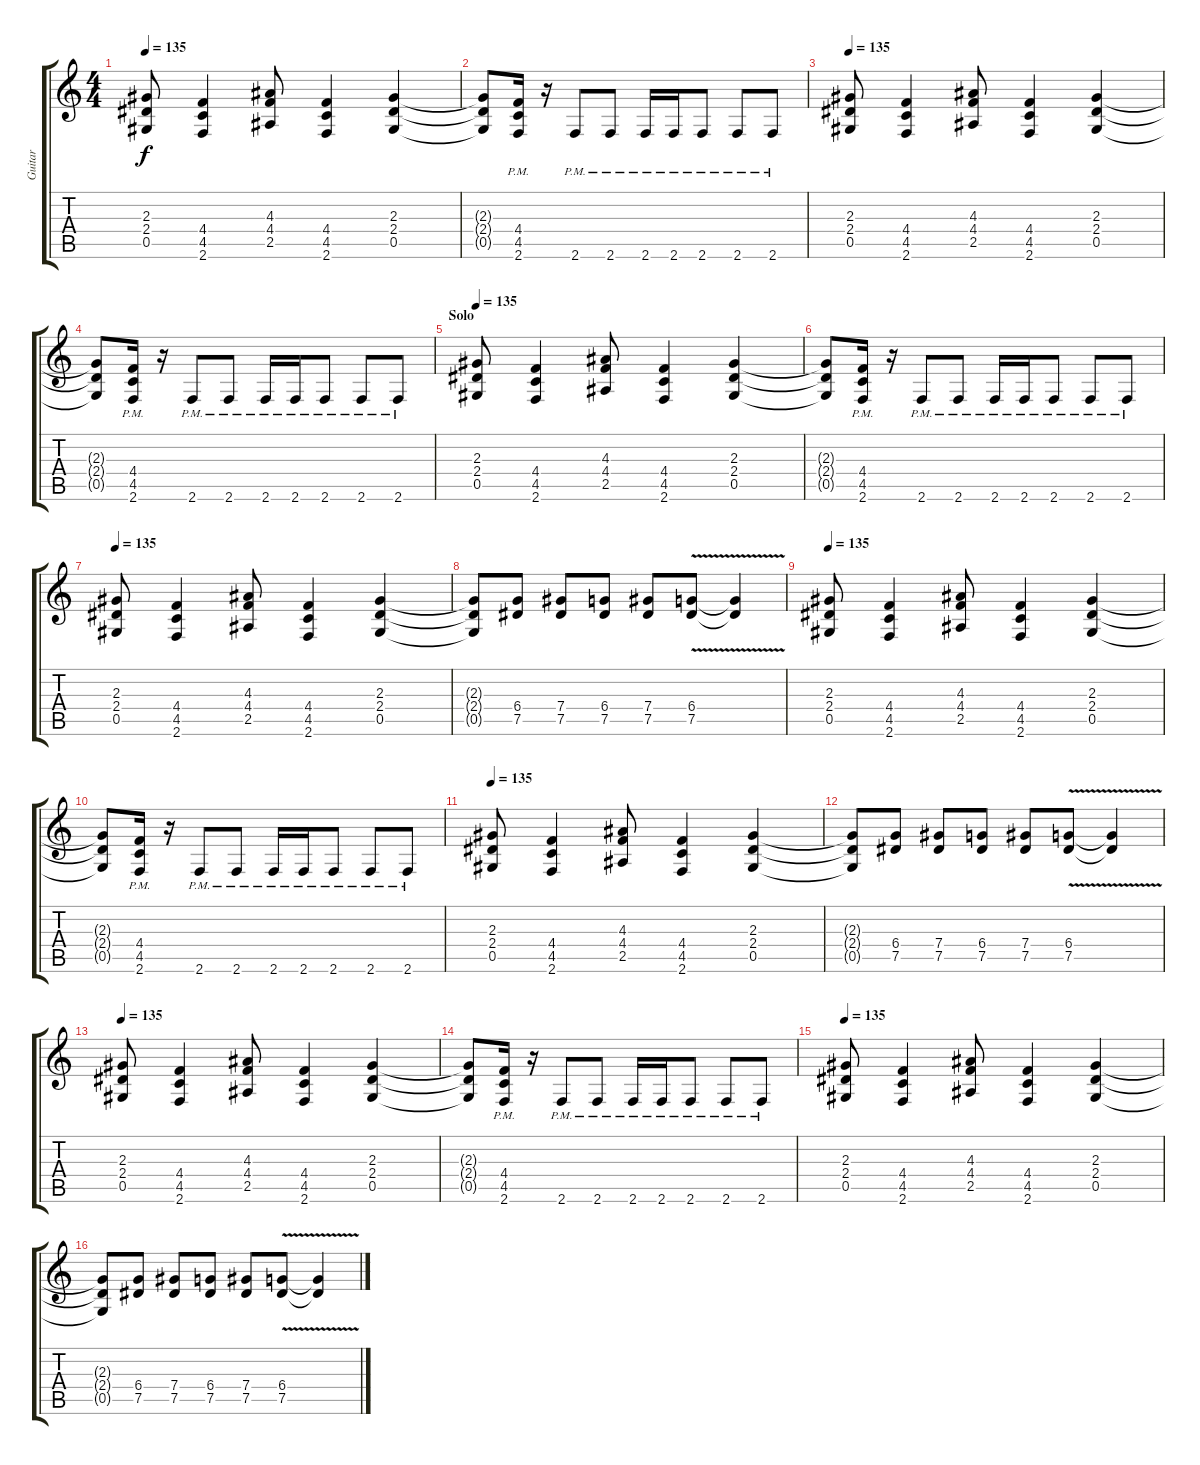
\track ("Guitar" "Guitar") {instrument distortionguitar}
\staff {score tabs}
\tuning (Eb4 Bb3 Gb3 Db3 Ab2 Eb2) {hide}
\ts (4 4)
\tempo 135
\clef g2
\ks c
(2.3 2.4 0.5).8{dy f} (4.4 4.5 2.6).4 (4.3 4.4 2.5).8 (4.4 4.5 2.6).4 (2.3 2.4 0.5).4 |
(2.3{t} 2.4{t} 0.5{t}).8 (4.4 4.5 2.6{pm}).16 r.16 2.6{pm}.8 2.6{pm}.8 2.6{pm}.16 2.6{pm}.16 2.6{pm}.8 2.6{pm}.8 2.6{pm}.8 |
\tempo 135
(2.3 2.4 0.5).8 (4.4 4.5 2.6).4 (4.3 4.4 2.5).8 (4.4 4.5 2.6).4 (2.3 2.4 0.5).4 |
(2.3{t} 2.4{t} 0.5{t}).8 (4.4 4.5 2.6{pm}).16 r.16 2.6{pm}.8 2.6{pm}.8 2.6{pm}.16 2.6{pm}.16 2.6{pm}.8 2.6{pm}.8 2.6{pm}.8 |
\section ("" "Solo")
\tempo 135
(2.3 2.4 0.5).8 (4.4 4.5 2.6).4 (4.3 4.4 2.5).8 (4.4 4.5 2.6).4 (2.3 2.4 0.5).4 |
(2.3{t} 2.4{t} 0.5{t}).8 (4.4 4.5 2.6{pm}).16 r.16 2.6{pm}.8 2.6{pm}.8 2.6{pm}.16 2.6{pm}.16 2.6{pm}.8 2.6{pm}.8 2.6{pm}.8 |
\tempo 135
(2.3 2.4 0.5).8 (4.4 4.5 2.6).4 (4.3 4.4 2.5).8 (4.4 4.5 2.6).4 (2.3 2.4 0.5).4 |
(2.3{t} 2.4{t} 0.5{t}).8 (6.4 7.5).8 (7.4 7.5).8 (6.4 7.5).8 (7.4 7.5).8 (6.4{v} 7.5).8 (6.4{t} 7.5{t}).4 |
\tempo 135
(2.3 2.4 0.5).8 (4.4 4.5 2.6).4 (4.3 4.4 2.5).8 (4.4 4.5 2.6).4 (2.3 2.4 0.5).4 |
(2.3{t} 2.4{t} 0.5{t}).8 (4.4 4.5 2.6{pm}).16 r.16 2.6{pm}.8 2.6{pm}.8 2.6{pm}.16 2.6{pm}.16 2.6{pm}.8 2.6{pm}.8 2.6{pm}.8 |
\tempo 135
(2.3 2.4 0.5).8 (4.4 4.5 2.6).4 (4.3 4.4 2.5).8 (4.4 4.5 2.6).4 (2.3 2.4 0.5).4 |
(2.3{t} 2.4{t} 0.5{t}).8 (6.4 7.5).8 (7.4 7.5).8 (6.4 7.5).8 (7.4 7.5).8 (6.4{v} 7.5).8 (6.4{t} 7.5{t}).4 |
\tempo 135
(2.3 2.4 0.5).8 (4.4 4.5 2.6).4 (4.3 4.4 2.5).8 (4.4 4.5 2.6).4 (2.3 2.4 0.5).4 |
(2.3{t} 2.4{t} 0.5{t}).8 (4.4 4.5 2.6{pm}).16 r.16 2.6{pm}.8 2.6{pm}.8 2.6{pm}.16 2.6{pm}.16 2.6{pm}.8 2.6{pm}.8 2.6{pm}.8 |
\tempo 135
(2.3 2.4 0.5).8 (4.4 4.5 2.6).4 (4.3 4.4 2.5).8 (4.4 4.5 2.6).4 (2.3 2.4 0.5).4 |
(2.3{t} 2.4{t} 0.5{t}).8 (6.4 7.5).8 (7.4 7.5).8 (6.4 7.5).8 (7.4 7.5).8 (6.4{v} 7.5).8 (6.4{t} 7.5{t}).4
